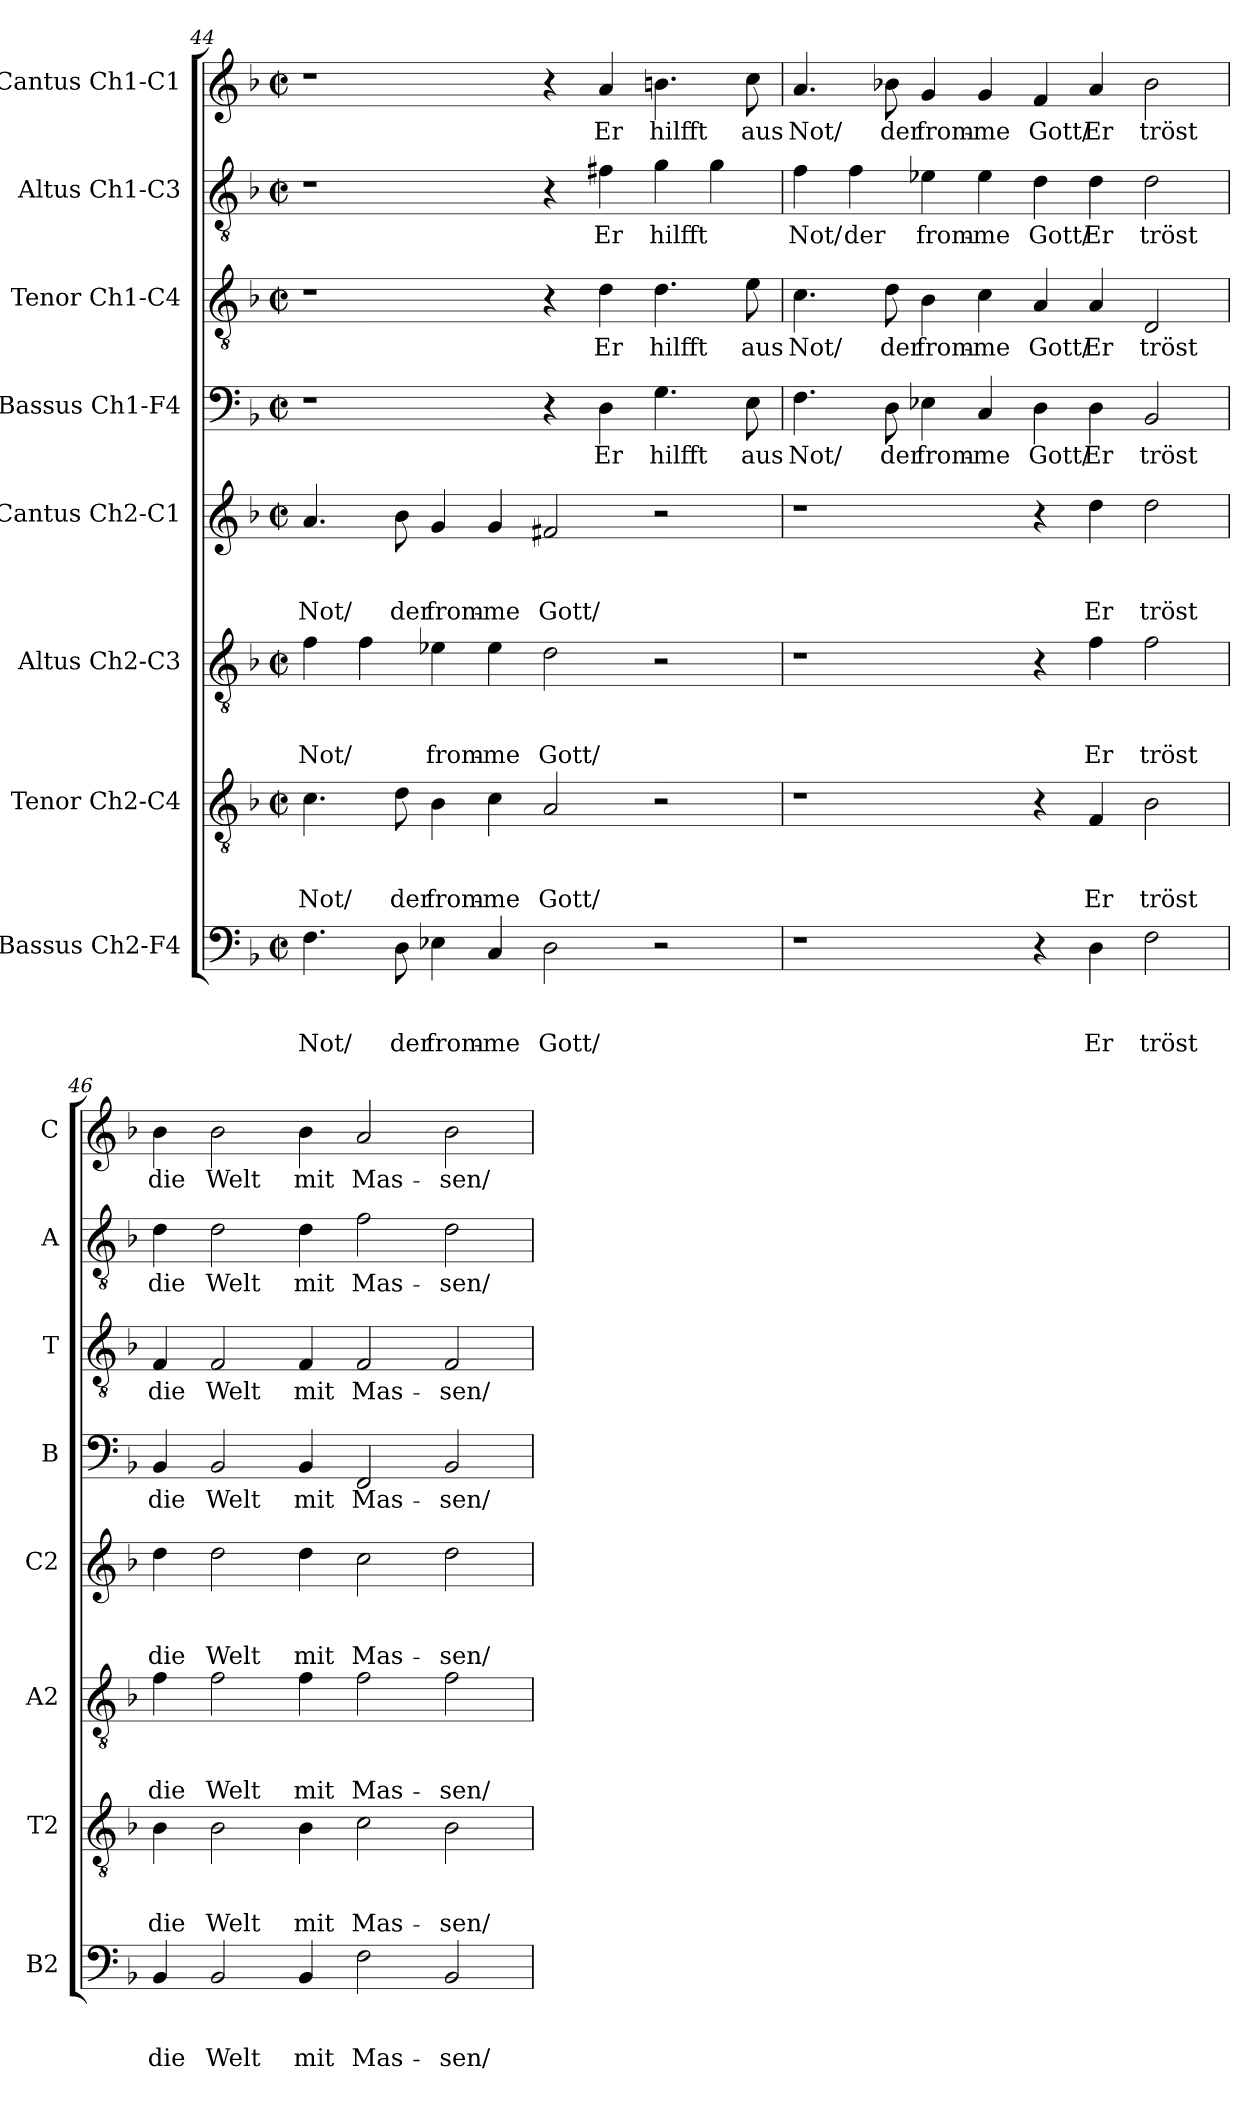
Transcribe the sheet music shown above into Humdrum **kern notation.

**kern	**text	**text	**text	**kern	**text	**text	**text	**kern	**text	**text	**text	**kern	**text	**text	**text	**kern	**text	**kern	**text	**kern	**text	**kern	**text
*part8	*part8	*part8	*part8	*part7	*part7	*part7	*part7	*part6	*part6	*part6	*part6	*part5	*part5	*part5	*part5	*part4	*part4	*part3	*part3	*part2	*part2	*part1	*part1
*staff8	*staff8	*staff8	*staff8	*staff7	*staff7	*staff7	*staff7	*staff6	*staff6	*staff6	*staff6	*staff5	*staff5	*staff5	*staff5	*staff4	*staff4	*staff3	*staff3	*staff2	*staff2	*staff1	*staff1
*I"Bassus Ch2-F4	*	*	*	*I"Tenor Ch2-C4	*	*	*	*I"Altus Ch2-C3	*	*	*	*I"Cantus Ch2-C1	*	*	*	*I"Bassus Ch1-F4	*	*I"Tenor Ch1-C4	*	*I"Altus Ch1-C3	*	*I"Cantus Ch1-C1	*
*I'B2	*	*	*	*I'T2	*	*	*	*I'A2	*	*	*	*I'C2	*	*	*	*I'B	*	*I'T	*	*I'A	*	*I'C	*
*clefF4	*	*	*	*clefGv2	*	*	*	*clefGv2	*	*	*	*clefG2	*	*	*	*clefF4	*	*clefGv2	*	*clefGv2	*	*clefG2	*
*k[b-]	*	*	*	*k[b-]	*	*	*	*k[b-]	*	*	*	*k[b-]	*	*	*	*k[b-]	*	*k[b-]	*	*k[b-]	*	*k[b-]	*
*F:	*	*	*	*F:	*	*	*	*F:	*	*	*	*F:	*	*	*	*F:	*	*F:	*	*F:	*	*F:	*
*M2/2	*	*	*	*M2/2	*	*	*	*M2/2	*	*	*	*M2/2	*	*	*	*M2/2	*	*M2/2	*	*M2/2	*	*M2/2	*
*met(c|)	*	*	*	*met(c|)	*	*	*	*met(c|)	*	*	*	*met(c|)	*	*	*	*met(c|)	*	*met(c|)	*	*met(c|)	*	*met(c|)	*
=44	=44	=44	=44	=44	=44	=44	=44	=44	=44	=44	=44	=44	=44	=44	=44	=44	=44	=44	=44	=44	=44	=44	=44
!	!	!	!LO:LY:b	!	!	!	!LO:LY:b	!	!	!	!LO:LY:b	!	!	!	!LO:LY:b	!	!	!	!	!	!	!	!
4.F\	.	.	Not/	4.c\	.	.	Not/	4f\	.	.	Not/	4.a/	.	.	Not/	1r	.	1r	.	1r	.	1r	.
.	.	.	.	.	.	.	.	4f\	.	.	.	.	.	.	.	.	.	.	.	.	.	.	.
!	!	!	!LO:LY:b	!	!	!	!LO:LY:b	!	!	!	!	!	!	!	!LO:LY:b	!	!	!	!	!	!	!	!
8D\	.	.	der	8d\	.	.	der	.	.	.	.	8b-\	.	.	der	.	.	.	.	.	.	.	.
!	!	!	!LO:LY:b	!	!	!	!LO:LY:b	!	!	!	!LO:LY:b	!	!	!	!LO:LY:b	!	!	!	!	!	!	!	!
4E-X\	.	.	from-	4B-\	.	.	from-	4e-X\	.	.	from-	4g/	.	.	from-	.	.	.	.	.	.	.	.
!	!	!	!LO:LY:b	!	!	!	!LO:LY:b	!	!	!	!LO:LY:b	!	!	!	!LO:LY:b	!	!	!	!	!	!	!	!
4C/	.	.	-me	4c\	.	.	-me	4e-\	.	.	-me	4g/	.	.	-me	.	.	.	.	.	.	.	.
!	!	!	!LO:LY:b	!	!	!	!LO:LY:b	!	!	!	!LO:LY:b	!	!	!	!LO:LY:b	!	!	!	!	!	!	!	!
2D\	.	.	Gott/	2A/	.	.	Gott/	2d\	.	.	Gott/	2f#X/	.	.	Gott/	4r	.	4r	.	4r	.	4r	.
!	!	!	!	!	!	!	!	!	!	!	!	!	!	!	!	!	!LO:LY:b	!	!LO:LY:b	!	!LO:LY:b	!	!LO:LY:b
.	.	.	.	.	.	.	.	.	.	.	.	.	.	.	.	4D\	Er	4d\	Er	4f#X\	Er	4a/	Er
!	!	!	!	!	!	!	!	!	!	!	!	!	!	!	!	!	!LO:LY:b	!	!LO:LY:b	!	!LO:LY:b	!	!LO:LY:b
2r	.	.	.	2r	.	.	.	2r	.	.	.	2r	.	.	.	4.G\	hilfft	4.d\	hilfft	4g\	hilfft	4.bn\	hilfft
.	.	.	.	.	.	.	.	.	.	.	.	.	.	.	.	.	.	.	.	4g\	.	.	.
!	!	!	!	!	!	!	!	!	!	!	!	!	!	!	!	!	!LO:LY:b	!	!LO:LY:b	!	!	!	!LO:LY:b
.	.	.	.	.	.	.	.	.	.	.	.	.	.	.	.	8E\	aus	8e\	aus	.	.	8cc\	aus
=45	=45	=45	=45	=45	=45	=45	=45	=45	=45	=45	=45	=45	=45	=45	=45	=45	=45	=45	=45	=45	=45	=45	=45
!	!	!	!	!	!	!	!	!	!	!	!	!	!	!	!	!	!LO:LY:b	!	!LO:LY:b	!	!LO:LY:b	!	!LO:LY:b
1r	.	.	.	1r	.	.	.	1r	.	.	.	1r	.	.	.	4.F\	Not/	4.c\	Not/	4f\	Not/	4.a/	Not/
!	!	!	!	!	!	!	!	!	!	!	!	!	!	!	!	!	!	!	!	!	!LO:LY:b	!	!
.	.	.	.	.	.	.	.	.	.	.	.	.	.	.	.	.	.	.	.	4f\	der	.	.
!	!	!	!	!	!	!	!	!	!	!	!	!	!	!	!	!	!LO:LY:b	!	!LO:LY:b	!	!	!	!LO:LY:b
.	.	.	.	.	.	.	.	.	.	.	.	.	.	.	.	8D\	der	8d\	der	.	.	8b-X\	der
!	!	!	!	!	!	!	!	!	!	!	!	!	!	!	!	!	!LO:LY:b	!	!LO:LY:b	!	!LO:LY:b	!	!LO:LY:b
.	.	.	.	.	.	.	.	.	.	.	.	.	.	.	.	4E-X\	from-	4B-\	from-	4e-X\	from-	4g/	from-
!	!	!	!	!	!	!	!	!	!	!	!	!	!	!	!	!	!LO:LY:b	!	!LO:LY:b	!	!LO:LY:b	!	!LO:LY:b
.	.	.	.	.	.	.	.	.	.	.	.	.	.	.	.	4C/	-me	4c\	-me	4e-\	-me	4g/	-me
!	!	!	!	!	!	!	!	!	!	!	!	!	!	!	!	!	!LO:LY:b	!	!LO:LY:b	!	!LO:LY:b	!	!LO:LY:b
4r	.	.	.	4r	.	.	.	4r	.	.	.	4r	.	.	.	4D\	Gott/	4A/	Gott/	4d\	Gott/	4f/	Gott/
!	!	!	!LO:LY:b	!	!	!	!LO:LY:b	!	!	!	!LO:LY:b	!	!	!	!LO:LY:b	!	!LO:LY:b	!	!LO:LY:b	!	!LO:LY:b	!	!LO:LY:b
4D\	.	.	Er	4F/	.	.	Er	4f\	.	.	Er	4dd\	.	.	Er	4D\	Er	4A/	Er	4d\	Er	4a/	Er
!	!	!	!LO:LY:b	!	!	!	!LO:LY:b	!	!	!	!LO:LY:b	!	!	!	!LO:LY:b	!	!LO:LY:b	!	!LO:LY:b	!	!LO:LY:b	!	!LO:LY:b
2F\	.	.	tröst	2B-\	.	.	tröst	2f\	.	.	tröst	2dd\	.	.	tröst	2BB-/	tröst	2D/	tröst	2d\	tröst	2b-\	tröst
=46	=46	=46	=46	=46	=46	=46	=46	=46	=46	=46	=46	=46	=46	=46	=46	=46	=46	=46	=46	=46	=46	=46	=46
!	!	!	!LO:LY:b	!	!	!	!LO:LY:b	!	!	!	!LO:LY:b	!	!	!	!LO:LY:b	!	!LO:LY:b	!	!LO:LY:b	!	!LO:LY:b	!	!LO:LY:b
4BB-/	.	.	die	4B-\	.	.	die	4f\	.	.	die	4dd\	.	.	die	4BB-/	die	4F/	die	4d\	die	4b-\	die
!	!	!	!LO:LY:b	!	!	!	!LO:LY:b	!	!	!	!LO:LY:b	!	!	!	!LO:LY:b	!	!LO:LY:b	!	!LO:LY:b	!	!LO:LY:b	!	!LO:LY:b
2BB-/	.	.	Welt	2B-\	.	.	Welt	2f\	.	.	Welt	2dd\	.	.	Welt	2BB-/	Welt	2F/	Welt	2d\	Welt	2b-\	Welt
!	!	!	!LO:LY:b	!	!	!	!LO:LY:b	!	!	!	!LO:LY:b	!	!	!	!LO:LY:b	!	!LO:LY:b	!	!LO:LY:b	!	!LO:LY:b	!	!LO:LY:b
4BB-/	.	.	mit	4B-\	.	.	mit	4f\	.	.	mit	4dd\	.	.	mit	4BB-/	mit	4F/	mit	4d\	mit	4b-\	mit
!	!	!	!LO:LY:b	!	!	!	!LO:LY:b	!	!	!	!LO:LY:b	!	!	!	!LO:LY:b	!	!LO:LY:b	!	!LO:LY:b	!	!LO:LY:b	!	!LO:LY:b
2F\	.	.	Mas-	2c\	.	.	Mas-	2f\	.	.	Mas-	2cc\	.	.	Mas-	2FF/	Mas-	2F/	Mas-	2f\	Mas-	2a/	Mas-
!	!	!	!LO:LY:b	!	!	!	!LO:LY:b	!	!	!	!LO:LY:b	!	!	!	!LO:LY:b	!	!LO:LY:b	!	!LO:LY:b	!	!LO:LY:b	!	!LO:LY:b
2BB-/	.	.	-sen/	2B-\	.	.	-sen/	2f\	.	.	-sen/	2dd\	.	.	-sen/	2BB-/	-sen/	2F/	-sen/	2d\	-sen/	2b-\	-sen/
=	=	=	=	=	=	=	=	=	=	=	=	=	=	=	=	=	=	=	=	=	=	=	=
*-	*-	*-	*-	*-	*-	*-	*-	*-	*-	*-	*-	*-	*-	*-	*-	*-	*-	*-	*-	*-	*-	*-	*-
